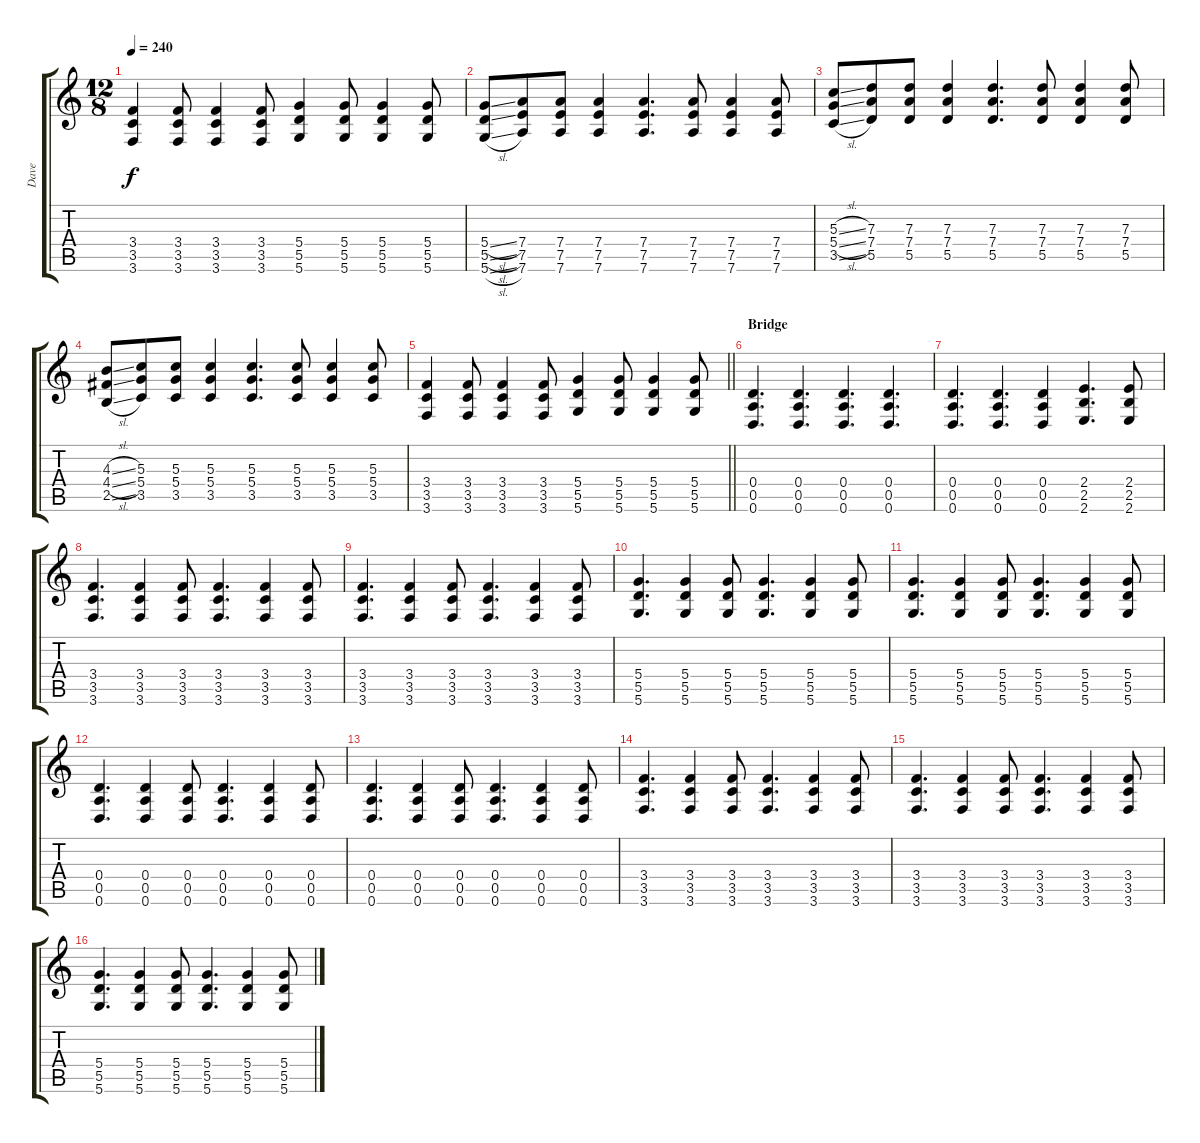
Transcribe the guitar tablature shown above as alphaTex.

\track ("Dave" "Dave") {instrument overdrivenguitar}
\staff {score tabs}
\tuning (E4 B3 G3 D3 A2 D2) {hide}
\ts (12 8)
\tempo 240
\clef g2
\ks c
(3.4 3.5 3.6).4{dy f} (3.4 3.5 3.6).8 (3.4 3.5 3.6).4 (3.4 3.5 3.6).8 (5.4 5.5 5.6).4 (5.4 5.5 5.6).8 (5.4 5.5 5.6).4 (5.4 5.5 5.6).8 |
(5.4{sl} 5.5{sl} 5.6{sl}).8 (7.4 7.5 7.6).8 (7.4 7.5 7.6).8 (7.4 7.5 7.6).4 (7.4 7.5 7.6).4{d} (7.4 7.5 7.6).8 (7.4 7.5 7.6).4 (7.4 7.5 7.6).8 |
(5.3{sl} 5.4{sl} 3.5{sl}).8 (7.3 7.4 5.5).8 (7.3 7.4 5.5).8 (7.3 7.4 5.5).4 (7.3 7.4 5.5).4{d} (7.3 7.4 5.5).8 (7.3 7.4 5.5).4 (7.3 7.4 5.5).8 |
(4.3{sl} 4.4{sl} 2.5{sl}).8 (5.3 5.4 3.5).8 (5.3 5.4 3.5).8 (5.3 5.4 3.5).4 (5.3 5.4 3.5).4{d} (5.3 5.4 3.5).8 (5.3 5.4 3.5).4 (5.3 5.4 3.5).8 |
\barLineRight lightlight
(3.4 3.5 3.6).4 (3.4 3.5 3.6).8 (3.4 3.5 3.6).4 (3.4 3.5 3.6).8 (5.4 5.5 5.6).4 (5.4 5.5 5.6).8 (5.4 5.5 5.6).4 (5.4 5.5 5.6).8 |
\section ("" "Bridge")
(0.4 0.5 0.6).4{d} (0.4 0.5 0.6).4{d} (0.4 0.5 0.6).4{d} (0.4 0.5 0.6).4{d} |
(0.4 0.5 0.6).4{d} (0.4 0.5 0.6).4{d} (0.4 0.5 0.6).4 (2.4 2.5 2.6).4{d} (2.4 2.5 2.6).8 |
(3.4 3.5 3.6).4{d} (3.4 3.5 3.6).4 (3.4 3.5 3.6).8 (3.4 3.5 3.6).4{d} (3.4 3.5 3.6).4 (3.4 3.5 3.6).8 |
(3.4 3.5 3.6).4{d} (3.4 3.5 3.6).4 (3.4 3.5 3.6).8 (3.4 3.5 3.6).4{d} (3.4 3.5 3.6).4 (3.4 3.5 3.6).8 |
(5.4 5.5 5.6).4{d} (5.4 5.5 5.6).4 (5.4 5.5 5.6).8 (5.4 5.5 5.6).4{d} (5.4 5.5 5.6).4 (5.4 5.5 5.6).8 |
(5.4 5.5 5.6).4{d} (5.4 5.5 5.6).4 (5.4 5.5 5.6).8 (5.4 5.5 5.6).4{d} (5.4 5.5 5.6).4 (5.4 5.5 5.6).8 |
(0.4 0.5 0.6).4{d} (0.4 0.5 0.6).4 (0.4 0.5 0.6).8 (0.4 0.5 0.6).4{d} (0.4 0.5 0.6).4 (0.4 0.5 0.6).8 |
(0.4 0.5 0.6).4{d} (0.4 0.5 0.6).4 (0.4 0.5 0.6).8 (0.4 0.5 0.6).4{d} (0.4 0.5 0.6).4 (0.4 0.5 0.6).8 |
(3.4 3.5 3.6).4{d} (3.4 3.5 3.6).4 (3.4 3.5 3.6).8 (3.4 3.5 3.6).4{d} (3.4 3.5 3.6).4 (3.4 3.5 3.6).8 |
(3.4 3.5 3.6).4{d} (3.4 3.5 3.6).4 (3.4 3.5 3.6).8 (3.4 3.5 3.6).4{d} (3.4 3.5 3.6).4 (3.4 3.5 3.6).8 |
(5.4 5.5 5.6).4{d} (5.4 5.5 5.6).4 (5.4 5.5 5.6).8 (5.4 5.5 5.6).4{d} (5.4 5.5 5.6).4 (5.4 5.5 5.6).8
